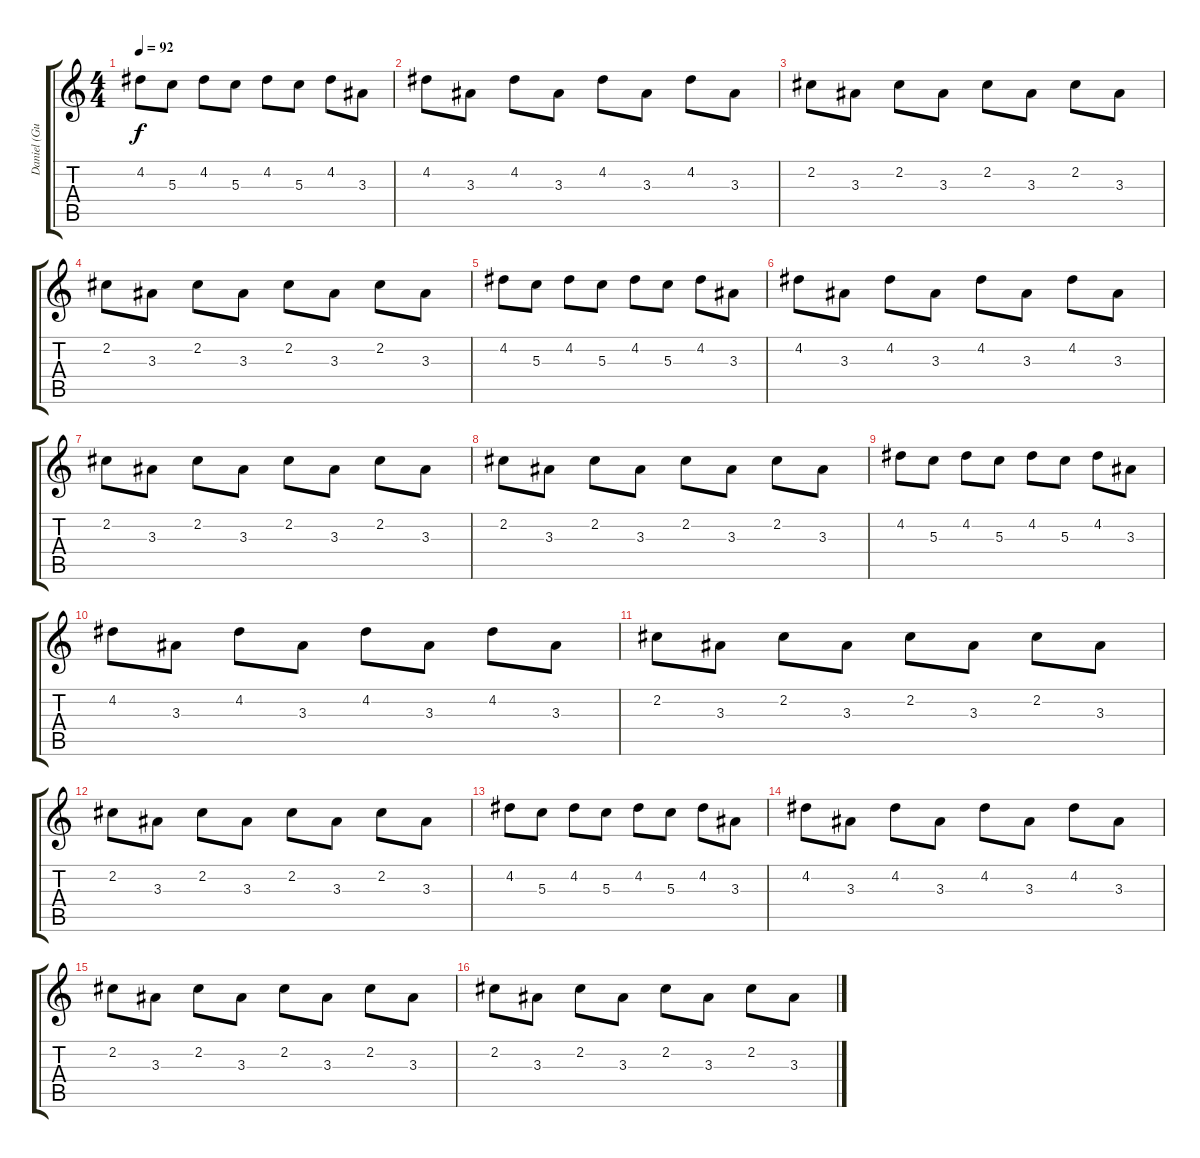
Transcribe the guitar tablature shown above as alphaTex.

\track ("Daniel (Guitar 2)" "Daniel (Gu") {instrument acousticguitarsteel}
\staff {score tabs}
\tuning (E4 B3 G3 D3 A2 E2) {hide}
\ts (4 4)
\tempo 92
\clef g2
\ks c
4.2.8{dy f} 5.3.8 4.2.8 5.3.8 4.2.8 5.3.8 4.2.8 3.3.8 |
4.2.8 3.3.8 4.2.8 3.3.8 4.2.8 3.3.8 4.2.8 3.3.8 |
2.2.8 3.3.8 2.2.8 3.3.8 2.2.8 3.3.8 2.2.8 3.3.8 |
2.2.8 3.3.8 2.2.8 3.3.8 2.2.8 3.3.8 2.2.8 3.3.8 |
4.2.8 5.3.8 4.2.8 5.3.8 4.2.8 5.3.8 4.2.8 3.3.8 |
4.2.8 3.3.8 4.2.8 3.3.8 4.2.8 3.3.8 4.2.8 3.3.8 |
2.2.8 3.3.8 2.2.8 3.3.8 2.2.8 3.3.8 2.2.8 3.3.8 |
2.2.8 3.3.8 2.2.8 3.3.8 2.2.8 3.3.8 2.2.8 3.3.8 |
4.2.8 5.3.8 4.2.8 5.3.8 4.2.8 5.3.8 4.2.8 3.3.8 |
4.2.8 3.3.8 4.2.8 3.3.8 4.2.8 3.3.8 4.2.8 3.3.8 |
2.2.8 3.3.8 2.2.8 3.3.8 2.2.8 3.3.8 2.2.8 3.3.8 |
2.2.8 3.3.8 2.2.8 3.3.8 2.2.8 3.3.8 2.2.8 3.3.8 |
4.2.8 5.3.8 4.2.8 5.3.8 4.2.8 5.3.8 4.2.8 3.3.8 |
4.2.8 3.3.8 4.2.8 3.3.8 4.2.8 3.3.8 4.2.8 3.3.8 |
2.2.8 3.3.8 2.2.8 3.3.8 2.2.8 3.3.8 2.2.8 3.3.8 |
2.2.8 3.3.8 2.2.8 3.3.8 2.2.8 3.3.8 2.2.8 3.3.8
